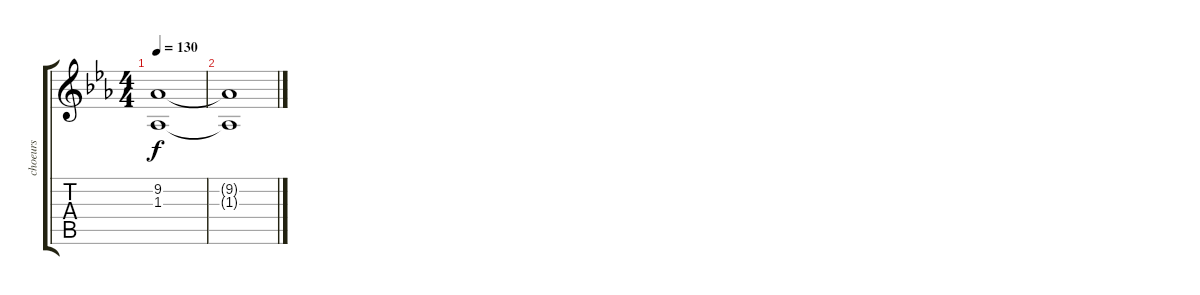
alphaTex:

\track ("choeurs" "choeurs") {instrument choiraahs}
\staff {score tabs}
\tuning (E4 B3 G3 D3 A2 E2) {hide}
\ts (4 4)
\tempo 130
\clef g2
\ks eb
(9.2 1.3).1{dy f} |
(9.2{t} 1.3{t}).1
